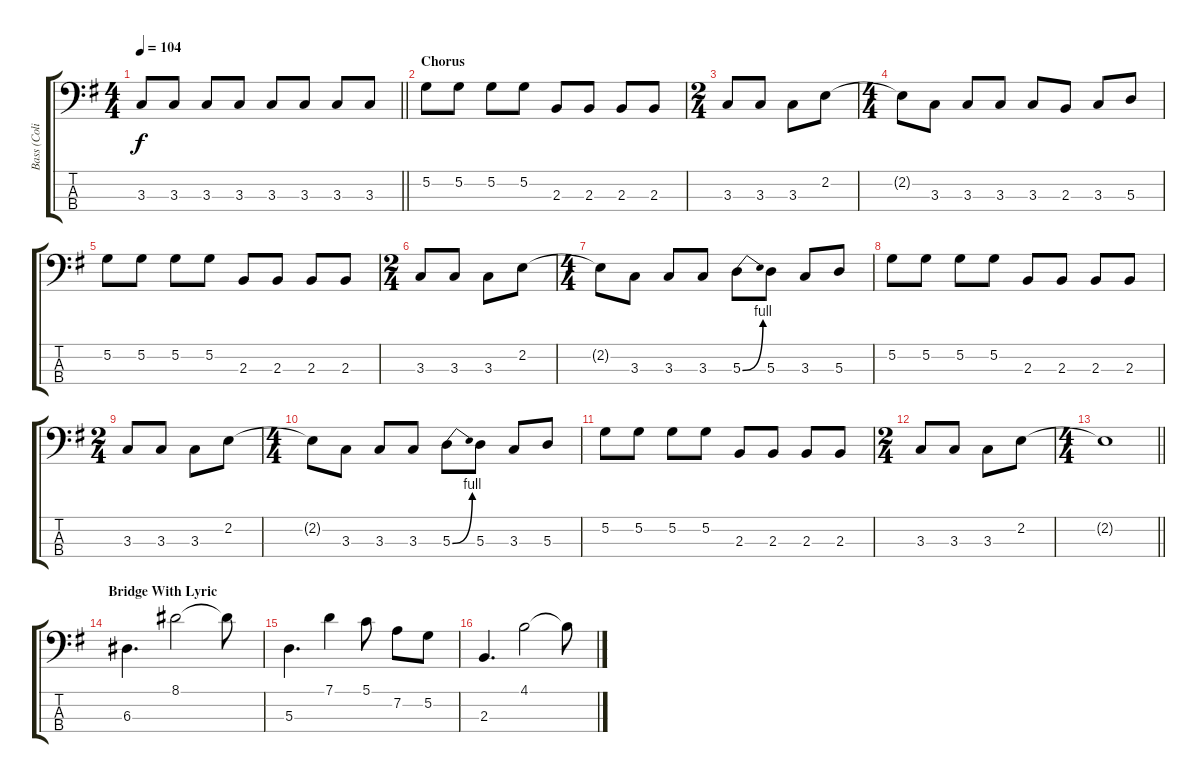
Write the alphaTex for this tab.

\track ("Bass (Colin GreenWood)" "Bass (Coli") {instrument electricbassfinger}
\staff {score tabs}
\tuning (G2 D2 A1 E1) {hide}
\ts (4 4)
\tempo 104
\clef f4
\barLineRight lightlight
\ks eminor
3.3{t}.8{dy f} 3.3.8 3.3.8 3.3.8 3.3.8 3.3.8 3.3.8 3.3.8 |
\section ("" "Chorus")
5.2.8 5.2.8 5.2.8 5.2.8 2.3.8 2.3.8 2.3.8 2.3.8 |
\ts (2 4)
3.3.8 3.3.8 3.3.8 2.2.8 |
\ts (4 4)
2.2{t}.8 3.3.8 3.3.8 3.3.8 3.3.8 2.3.8 3.3.8 5.3.8 |
5.2.8 5.2.8 5.2.8 5.2.8 2.3.8 2.3.8 2.3.8 2.3.8 |
\ts (2 4)
3.3.8 3.3.8 3.3.8 2.2.8 |
\ts (4 4)
2.2{t}.8 3.3.8 3.3.8 3.3.8 5.3{be (bend 0 0 60 4)}.8 5.3.8 3.3.8 5.3.8 |
5.2.8 5.2.8 5.2.8 5.2.8 2.3.8 2.3.8 2.3.8 2.3.8 |
\ts (2 4)
3.3.8 3.3.8 3.3.8 2.2.8 |
\ts (4 4)
2.2{t}.8 3.3.8 3.3.8 3.3.8 5.3{be (bend 0 0 60 4)}.8 5.3.8 3.3.8 5.3.8 |
5.2.8 5.2.8 5.2.8 5.2.8 2.3.8 2.3.8 2.3.8 2.3.8 |
\ts (2 4)
3.3.8 3.3.8 3.3.8 2.2.8 |
\ts (4 4)
\barLineRight lightlight
2.2{t}.1 |
\section ("" "Bridge With Lyric")
6.3.4{d} 8.1.2 8.1{t}.8 |
5.3.4{d} 7.1.4 5.1.8 7.2.8 5.2.8 |
2.3.4{d} 4.1.2 4.1{t}.8
